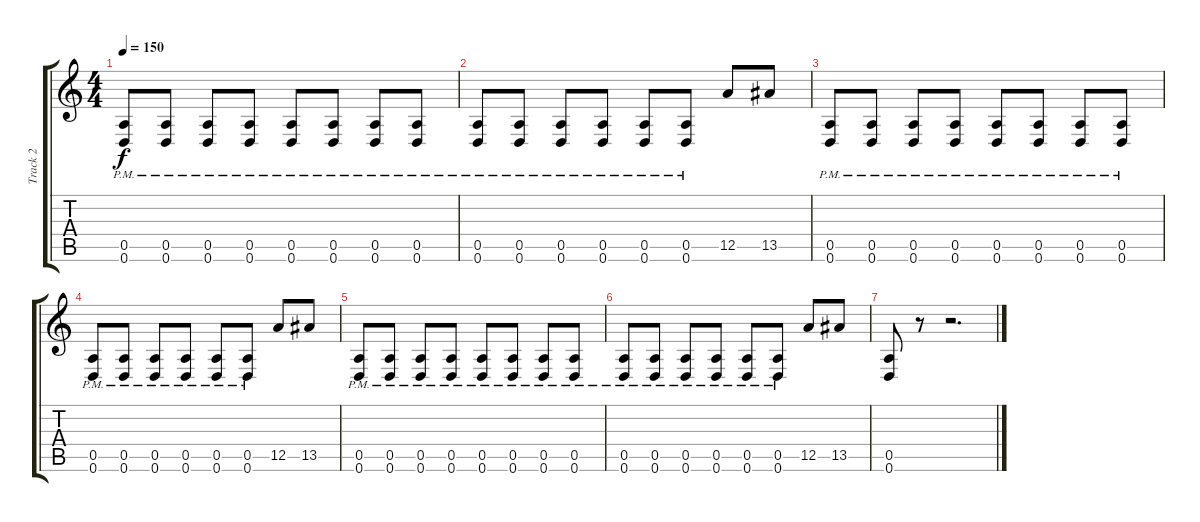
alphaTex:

\track ("Track 2" "Track 2") {instrument distortionguitar}
\staff {score tabs}
\tuning (E4 B3 G3 D3 A2 D2) {hide}
\ts (4 4)
\tempo 150
\clef g2
\ks c
(0.5{pm} 0.6{pm}).8{dy f} (0.5{pm} 0.6{pm}).8 (0.5{pm} 0.6{pm}).8 (0.5{pm} 0.6{pm}).8 (0.5{pm} 0.6{pm}).8 (0.5{pm} 0.6{pm}).8 (0.5{pm} 0.6{pm}).8 (0.5{pm} 0.6{pm}).8 |
(0.5{pm} 0.6{pm}).8 (0.5{pm} 0.6{pm}).8 (0.5{pm} 0.6{pm}).8 (0.5{pm} 0.6{pm}).8 (0.5{pm} 0.6{pm}).8 (0.5{pm} 0.6{pm}).8 12.5.8 13.5.8 |
(0.5{pm} 0.6{pm}).8 (0.5{pm} 0.6{pm}).8 (0.5{pm} 0.6{pm}).8 (0.5{pm} 0.6{pm}).8 (0.5{pm} 0.6{pm}).8 (0.5{pm} 0.6{pm}).8 (0.5{pm} 0.6{pm}).8 (0.5{pm} 0.6{pm}).8 |
(0.5{pm} 0.6{pm}).8 (0.5{pm} 0.6{pm}).8 (0.5{pm} 0.6{pm}).8 (0.5{pm} 0.6{pm}).8 (0.5{pm} 0.6{pm}).8 (0.5{pm} 0.6{pm}).8 12.5.8 13.5.8 |
(0.5{pm} 0.6{pm}).8 (0.5{pm} 0.6{pm}).8 (0.5{pm} 0.6{pm}).8 (0.5{pm} 0.6{pm}).8 (0.5{pm} 0.6{pm}).8 (0.5{pm} 0.6{pm}).8 (0.5{pm} 0.6{pm}).8 (0.5{pm} 0.6{pm}).8 |
(0.5{pm} 0.6{pm}).8 (0.5{pm} 0.6{pm}).8 (0.5{pm} 0.6{pm}).8 (0.5{pm} 0.6{pm}).8 (0.5{pm} 0.6{pm}).8 (0.5{pm} 0.6{pm}).8 12.5.8 13.5.8 |
(0.5 0.6).8 r.8 r.2{d}
